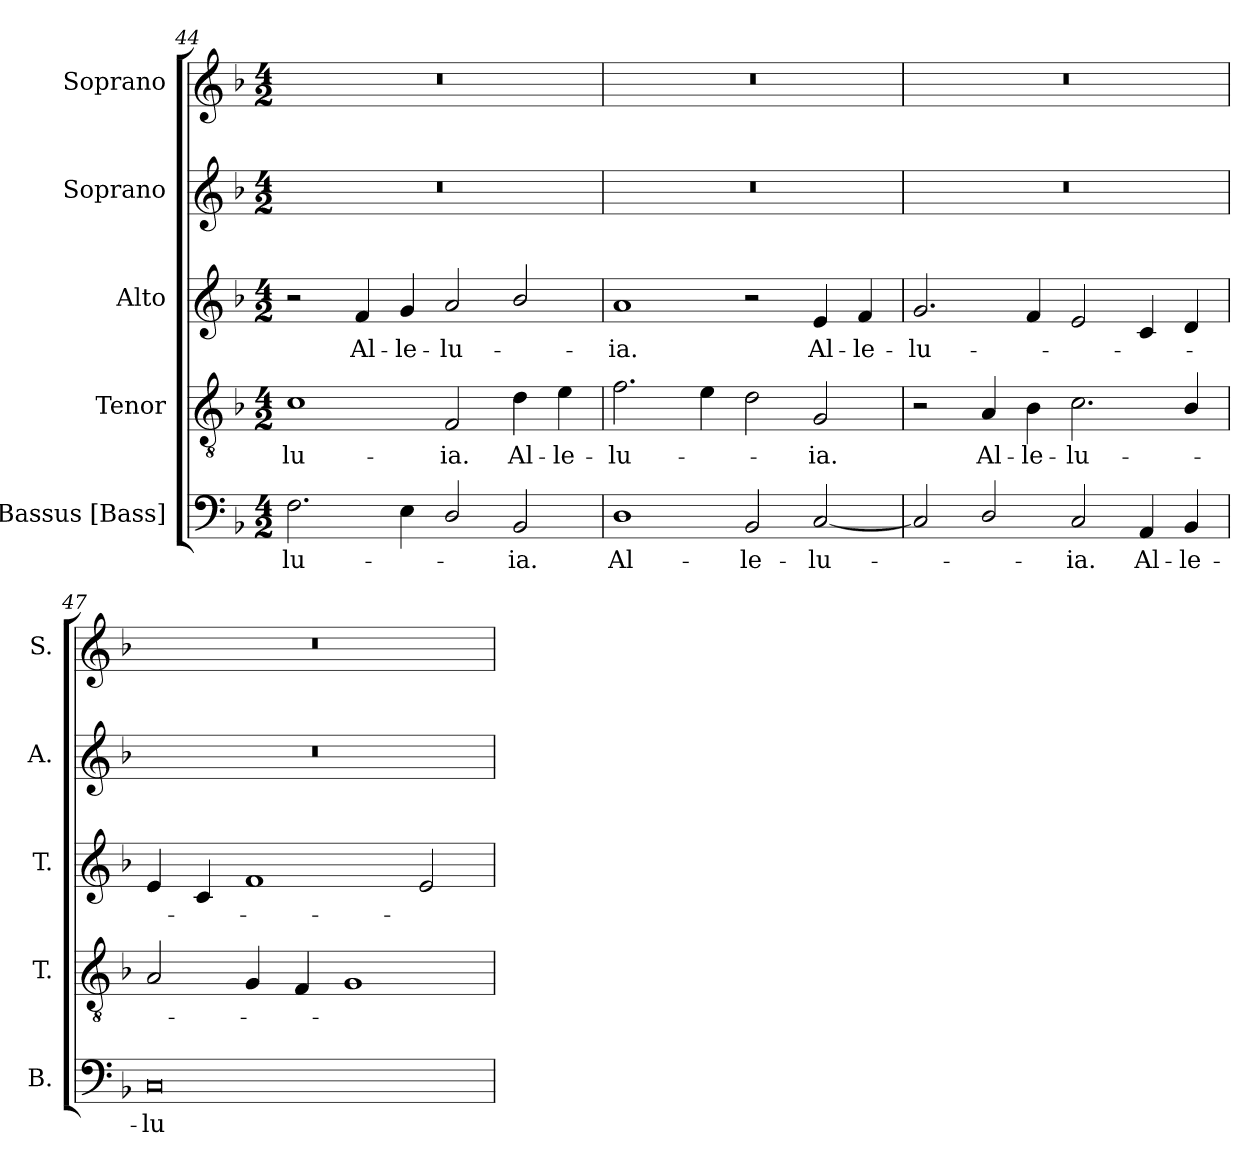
**kern	**text	**kern	**text	**kern	**text	**kern	**kern
*part5	*part5	*part4	*part4	*part3	*part3	*part2	*part1
*staff5	*staff5	*staff4	*staff4	*staff3	*staff3	*staff2	*staff1
*I"Bassus [Bass]	*	*I"Tenor	*	*I"Alto	*	*I"Soprano	*I"Soprano
*I'B.	*	*I'T.	*	*I'T.	*	*I'A.	*I'S.
*clefF4	*	*clefGv2	*	*clefG2	*	*clefG2	*clefG2
*	*	*ITrd7c12	*	*	*	*	*
*k[b-]	*	*k[b-]	*	*k[b-]	*	*k[b-]	*k[b-]
*F:	*	*F:	*	*F:	*	*F:	*F:
*M4/2	*	*M4/2	*	*M4/2	*	*M4/2	*M4/2
=44	=44	=44	=44	=44	=44	=44	=44
!	!LO:LY:b:color=#000000	!	!	!	!	!	!
!	!	!	!LO:LY:b:color=#000000	!	!	!LO:N:vis=1	!LO:N:vis=1
2.Fi\	-lu-	1Ci	-lu-	2r	.	0r	0r
!	!	!	!	!	!LO:LY:b:color=#000000	!	!
.	.	.	.	4fi/	Al-	.	.
!	!	!	!	!	!LO:LY:b:color=#000000	!	!
4Ei\	.	.	.	4gi/	-le-	.	.
!	!	!	!LO:LY:b:color=#000000	!	!	!	!
!	!	!	!	!	!LO:LY:b:color=#000000	!	!
2Di/	.	2FFi/	-ia.	2ai/	-lu-	.	.
!	!LO:LY:b:color=#000000	!	!	!	!	!	!
!	!	!	!LO:LY:b:color=#000000	!	!	!	!
2BB-i/	-ia.	4Di\	Al-	2b-i/	.	.	.
!	!	!	!LO:LY:b:color=#000000	!	!	!	!
.	.	4Ei\	-le-	.	.	.	.
=45	=45	=45	=45	=45	=45	=45	=45
!	!LO:LY:b:color=#000000	!	!	!	!	!	!
!	!	!	!LO:LY:b:color=#000000	!	!	!	!
!	!	!	!	!	!LO:LY:b:color=#000000	!LO:N:vis=1	!LO:N:vis=1
1Di	Al-	2.Fi\	-lu-	1ai	-ia.	0r	0r
.	.	4Ei\	.	.	.	.	.
!	!LO:LY:b:color=#000000	!	!	!	!	!	!
2BB-i/	-le-	2Di\	.	2r	.	.	.
!	!LO:LY:b:color=#000000	!	!	!	!	!	!
!	!	!	!LO:LY:b:color=#000000	!	!	!	!
!	!	!	!	!	!LO:LY:b:color=#000000	!	!
[2Ci/	-lu-	2GGi/	-ia.	4ei/	Al-	.	.
!	!	!	!	!	!LO:LY:b:color=#000000	!	!
.	.	.	.	4fi/	-le-	.	.
!!LO:PB:g=z
=46	=46	=46	=46	=46	=46	=46	=46
!	!	!	!	!	!LO:LY:b:color=#000000	!LO:N:vis=1	!LO:N:vis=1
2Ci/]	.	2r	.	2.gi/	-lu-	0r	0r
!	!	!	!LO:LY:b:color=#000000	!	!	!	!
2Di/	.	4AAi/	Al-	.	.	.	.
!	!	!	!LO:LY:b:color=#000000	!	!	!	!
.	.	4BB-i\	-le-	4fi/	.	.	.
!	!LO:LY:b:color=#000000	!	!	!	!	!	!
!	!	!	!LO:LY:b:color=#000000	!	!	!	!
2Ci/	-ia.	2.Ci\	-lu-	2ei/	.	.	.
!	!LO:LY:b:color=#000000	!	!	!	!	!	!
4AAi/	Al-	.	.	4ci/	.	.	.
!	!LO:LY:b:color=#000000	!	!	!	!	!	!
4BB-i/	-le-	4BB-i/	.	4di/	.	.	.
=47	=47	=47	=47	=47	=47	=47	=47
!	!LO:LY:b:color=#000000	!	!	!	!	!LO:N:vis=1	!LO:N:vis=1
0Ci	-lu-	2AAi/	.	4ei/	.	0r	0r
.	.	.	.	4ci/	.	.	.
.	.	4GGi/	.	1fi	.	.	.
.	.	4FFi/	.	.	.	.	.
.	.	1GGi	.	.	.	.	.
.	.	.	.	2ei/	.	.	.
=	=	=	=	=	=	=	=
*-	*-	*-	*-	*-	*-	*-	*-
